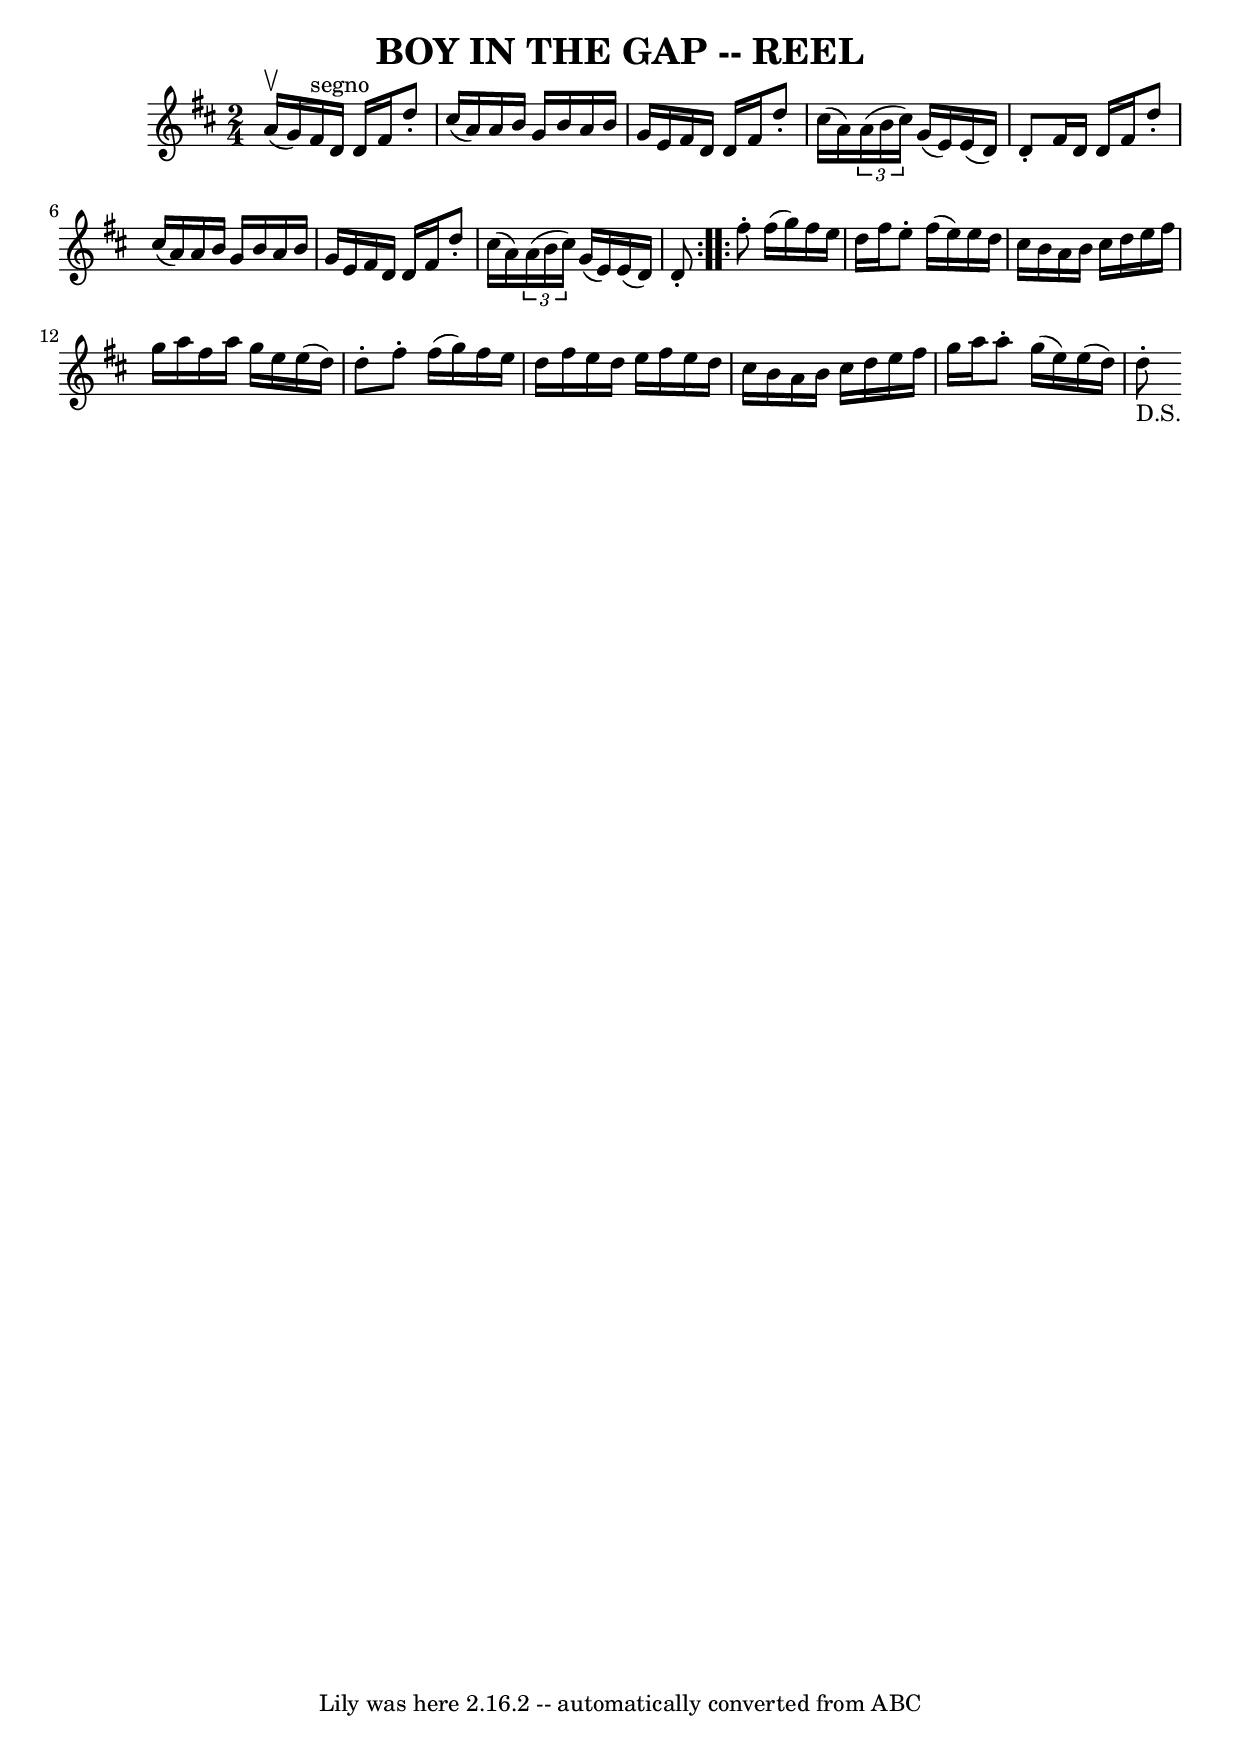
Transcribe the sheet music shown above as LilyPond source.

\version "2.16.2"
\include "Mammoth.ily"
\header {
  %% book = "Ryan's Mammoth Collection of Fiddle Tunes"
 crossRefNumber = "1"
 footnotes = ""
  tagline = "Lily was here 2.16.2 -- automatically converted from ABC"
  title = "BOY IN THE GAP -- REEL"

}
voicedefault =  {



  \repeat volta 2 {

    \time 2/4 
    \key d \major a'16 (^\upbow g'16)        |
 fs'16^"segno" d'16 d'16 fs'16 d''8-. cs''16 (a'16)   |
 a'16 b'16 g'16 b'16 a'16 b'16 g'16 e'16     |
 fs'16 d'16 d'16 fs'16 d''8-. cs''16 (a'16)    |
    
    \times 2/3 { a'16 (b'16 cs''16) 
	       } g'16 (e'16) e'16 ( d'16) d'8-.   |  |
 fs'16 d'16 d'16 fs'16 d''8-. cs''16 (a'16)    |
 a'16 b'16 g'16 b'16 a'16 b'16 g'16 e'16     |
 fs'16 d'16 d'16 fs'16 d''8-. cs''16 (a'16)    |
    \times 2/3 { a'16 (b'16    
		 cs''16) 
	       } g'16 (e'16) e'16 (d'16) d'8-.   
  }     

  \repeat volta 2 {
 fs''8-. fs''16 (g''16) fs''16 e''16 d''16 fs''16     |
 e''8-. fs''16 (e''16) e''16 d''16 cs''16 b'16     |
 a'16 b'16 cs''16 d''16 e''16 fs''16 g''16 a''16     |
 fs''16 a''16 g''16 e''16 e''16 (d''16) d''8-.   |  |
 fs''8-. fs''16 ( g''16) fs''16 e''16 d''16 fs''16     |
 e''16 d''16 e''16 fs''16 e''16 d''16 cs''16 b'16     |
 a'16 b'16 cs''16 d''16 e''16 fs''16 g''16 a''16     |
    
 a''8-. g''16 (e''16) e''16 (d''16) d''8_"D.S."-.          \bar " |."   
  }

}

\score{
  <<

    \context Staff="default"
    {
      \voicedefault 
      
    }

  >>
  \layout {
    
  }
  \midi {
  }

}
